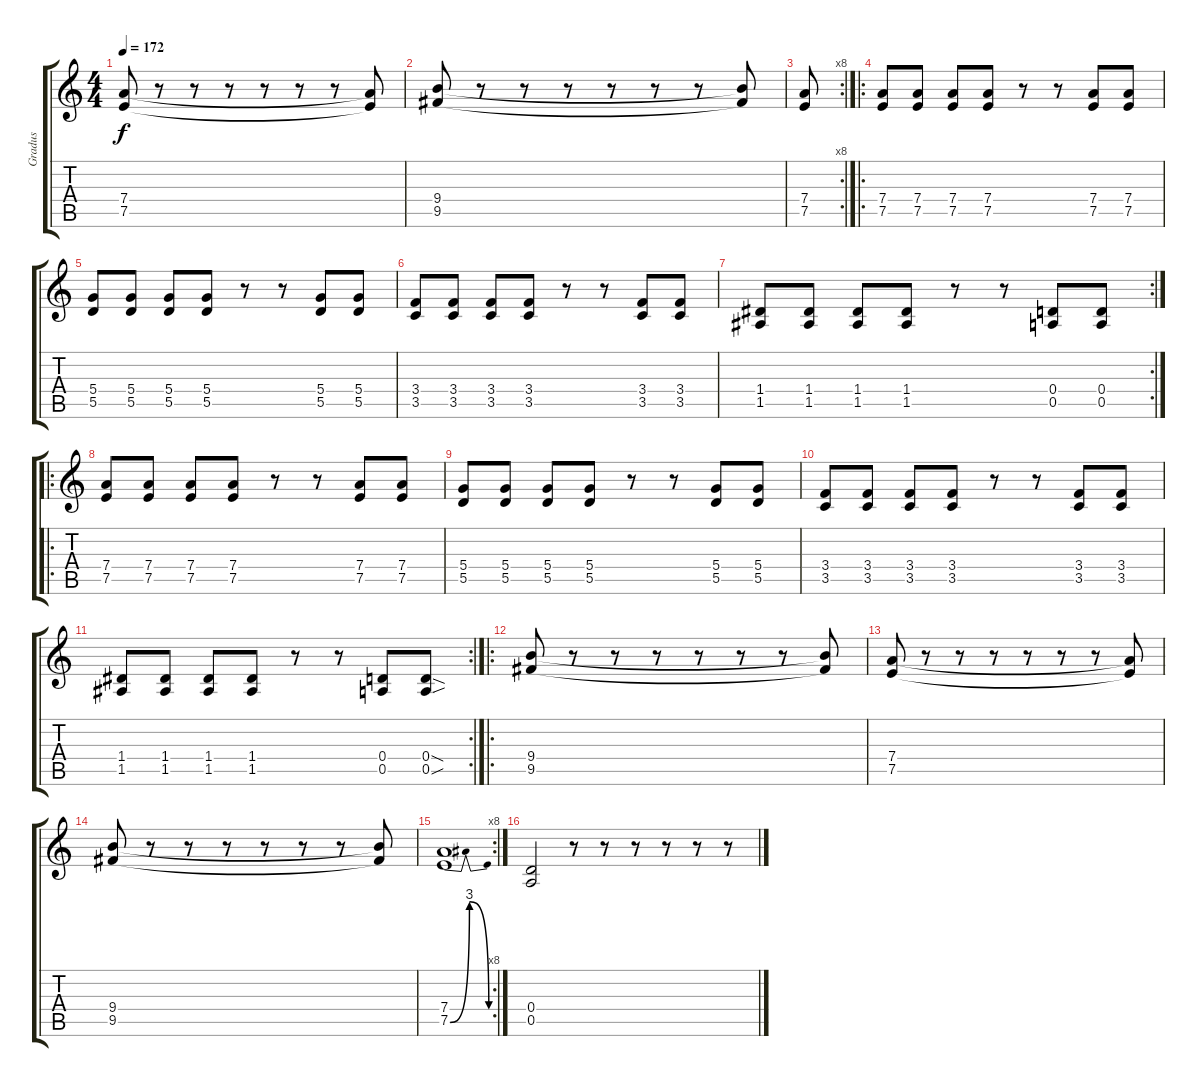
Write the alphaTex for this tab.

\track ("Gradus" "Gradus") {instrument distortionguitar}
\staff {score tabs}
\tuning (E4 B3 G3 D3 A2 E2) {hide}
\ts (4 4)
\tempo 172
\clef g2
\ks c
(7.4 7.5).8{dy f} r.8 r.8 r.8 r.8 r.8 r.8 (7.4{t} 7.5{t}).8 |
(9.4 9.5).8 r.8 r.8 r.8 r.8 r.8 r.8 (9.4{t} 9.5{t}).8 |
\rc 8
(7.4 7.5).8 |
\ro
(7.4 7.5).8 (7.4 7.5).8 (7.4 7.5).8 (7.4 7.5).8 r.8 r.8 (7.4 7.5).8 (7.4 7.5).8 |
(5.4 5.5).8 (5.4 5.5).8 (5.4 5.5).8 (5.4 5.5).8 r.8 r.8 (5.4 5.5).8 (5.4 5.5).8 |
(3.4 3.5).8 (3.4 3.5).8 (3.4 3.5).8 (3.4 3.5).8 r.8 r.8 (3.4 3.5).8 (3.4 3.5).8 |
\rc 2
(1.4 1.5).8 (1.4 1.5).8 (1.4 1.5).8 (1.4 1.5).8 r.8 r.8 (0.4 0.5).8 (0.4 0.5).8 |
\ro
(7.4 7.5).8 (7.4 7.5).8 (7.4 7.5).8 (7.4 7.5).8 r.8 r.8 (7.4 7.5).8 (7.4 7.5).8 |
(5.4 5.5).8 (5.4 5.5).8 (5.4 5.5).8 (5.4 5.5).8 r.8 r.8 (5.4 5.5).8 (5.4 5.5).8 |
(3.4 3.5).8 (3.4 3.5).8 (3.4 3.5).8 (3.4 3.5).8 r.8 r.8 (3.4 3.5).8 (3.4 3.5).8 |
\rc 2
(1.4 1.5).8 (1.4 1.5).8 (1.4 1.5).8 (1.4 1.5).8 r.8 r.8 (0.4 0.5).8 (0.4{sod} 0.5{sou}).8 |
\ro
(9.4 9.5).8 r.8 r.8 r.8 r.8 r.8 r.8 (9.4{t} 9.5{t}).8 |
(7.4 7.5).8 r.8 r.8 r.8 r.8 r.8 r.8 (7.4{t} 7.5{t}).8 |
(9.4 9.5).8 r.8 r.8 r.8 r.8 r.8 r.8 (9.4{t} 9.5{t}).8 |
\rc 8
(7.4 7.5{be (bendrelease 0 0 30 12 30 12 60 0)}).1 |
(0.4 0.5).2 r.8 r.8 r.8 r.8 r.8 r.8
